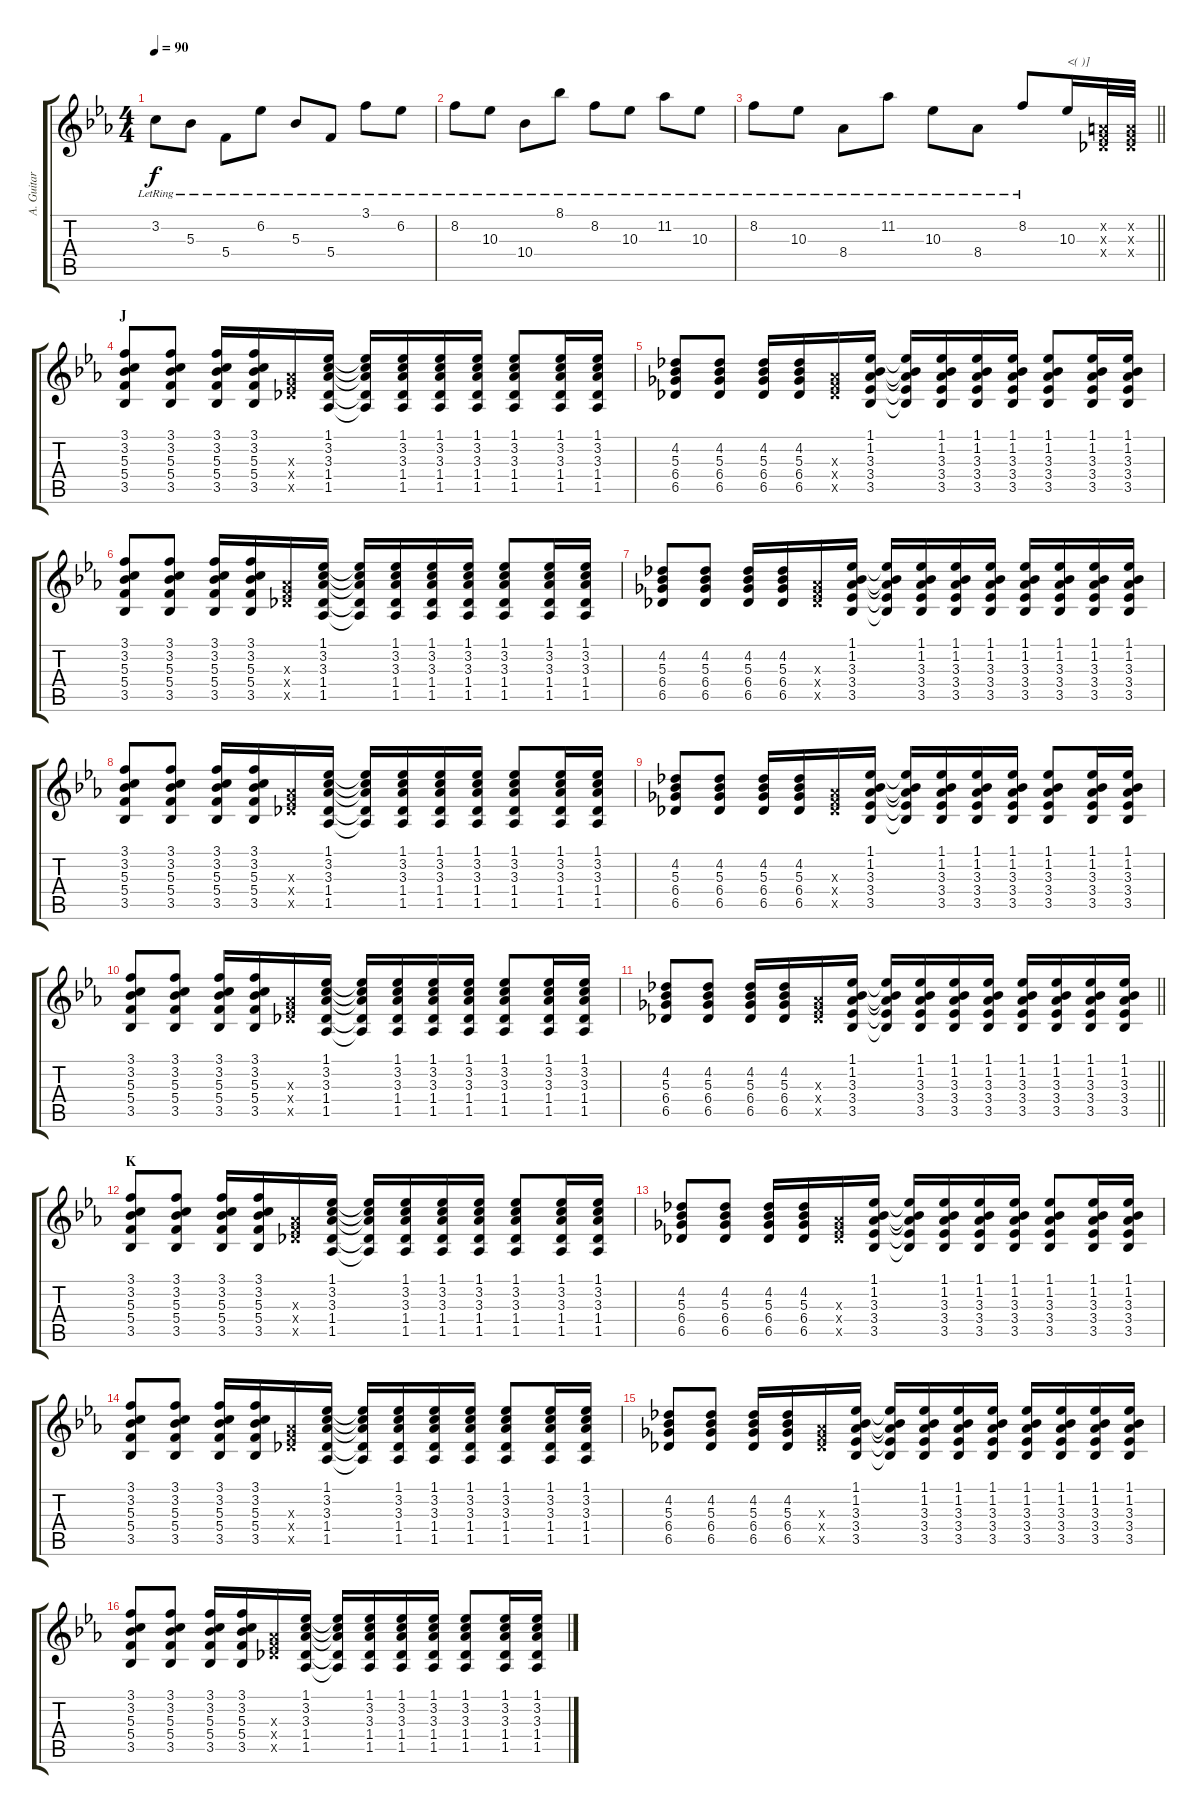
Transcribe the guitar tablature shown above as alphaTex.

\track ("A. Guitar 2 - Aoi" "A. Guitar ") {instrument acousticguitarsteel}
\staff {score tabs}
\tuning (D4 A3 F3 C3 G2 D2) {hide}
\ts (4 4)
\tempo 90
\clef g2
\ks eb
3.2{lr}.8{dy f} 5.3{lr}.8 5.4{lr}.8 6.2{lr}.8 5.3{lr}.8 5.4{lr}.8 3.1{lr}.8 6.2{lr}.8 |
8.2{lr}.8 10.3{lr}.8 10.4{lr}.8 8.1{lr}.8 8.2{lr}.8 10.3{lr}.8 11.2{lr}.8 10.3{lr}.8 |
\barLineRight lightlight
8.2{lr}.8 10.3{lr}.8 8.4{lr}.8 11.2{lr}.8 10.3{lr}.8 8.4{lr}.8 8.2{lr}.8 10.3.16{txt "<( )]"} (0.2{x} 0.3{x} 1.4{x}).32 (0.2{x} 0.3{x} 1.4{x}).32 |
\section ("" "J")
(3.1 3.2 5.3 5.4 3.5).8{volume 9} (3.1 3.2 5.3 5.4 3.5).8 (3.1 3.2 5.3 5.4 3.5).16 (3.1 3.2 5.3 5.4 3.5).16 (3.3{x} 5.4{x} 6.5{x}).16 (1.1 3.2 3.3 1.4 1.5).16 (1.1{t} 3.2{t} 3.3{t} 1.4{t} 1.5{t}).16 (1.1 3.2 3.3 1.4 1.5).16 (1.1 3.2 3.3 1.4 1.5).16 (1.1 3.2 3.3 1.4 1.5).16 (1.1 3.2 3.3 1.4 1.5).8 (1.1 3.2 3.3 1.4 1.5).16 (1.1 3.2 3.3 1.4 1.5).16 |
(4.2 5.3 6.4 6.5).8 (4.2 5.3 6.4 6.5).8 (4.2 5.3 6.4 6.5).16 (4.2 5.3 6.4 6.5).16 (3.3{x} 5.4{x} 6.5{x}).16 (1.1 1.2 3.3 3.4 3.5).16 (1.1{t} 1.2{t} 3.3{t} 3.4{t} 3.5{t}).16 (1.1 1.2 3.3 3.4 3.5).16 (1.1 1.2 3.3 3.4 3.5).16 (1.1 1.2 3.3 3.4 3.5).16 (1.1 1.2 3.3 3.4 3.5).8 (1.1 1.2 3.3 3.4 3.5).16 (1.1 1.2 3.3 3.4 3.5).16 |
(3.1 3.2 5.3 5.4 3.5).8 (3.1 3.2 5.3 5.4 3.5).8 (3.1 3.2 5.3 5.4 3.5).16 (3.1 3.2 5.3 5.4 3.5).16 (3.3{x} 5.4{x} 6.5{x}).16 (1.1 3.2 3.3 1.4 1.5).16 (1.1{t} 3.2{t} 3.3{t} 1.4{t} 1.5{t}).16 (1.1 3.2 3.3 1.4 1.5).16 (1.1 3.2 3.3 1.4 1.5).16 (1.1 3.2 3.3 1.4 1.5).16 (1.1 3.2 3.3 1.4 1.5).8 (1.1 3.2 3.3 1.4 1.5).16 (1.1 3.2 3.3 1.4 1.5).16 |
(4.2 5.3 6.4 6.5).8 (4.2 5.3 6.4 6.5).8 (4.2 5.3 6.4 6.5).16 (4.2 5.3 6.4 6.5).16 (3.3{x} 5.4{x} 6.5{x}).16 (1.1 1.2 3.3 3.4 3.5).16 (1.1{t} 1.2{t} 3.3{t} 3.4{t} 3.5{t}).16 (1.1 1.2 3.3 3.4 3.5).16 (1.1 1.2 3.3 3.4 3.5).16 (1.1 1.2 3.3 3.4 3.5).16 (1.1 1.2 3.3 3.4 3.5).16 (1.1 1.2 3.3 3.4 3.5).16 (1.1 1.2 3.3 3.4 3.5).16 (1.1 1.2 3.3 3.4 3.5).16 |
(3.1 3.2 5.3 5.4 3.5).8 (3.1 3.2 5.3 5.4 3.5).8 (3.1 3.2 5.3 5.4 3.5).16 (3.1 3.2 5.3 5.4 3.5).16 (3.3{x} 5.4{x} 6.5{x}).16 (1.1 3.2 3.3 1.4 1.5).16 (1.1{t} 3.2{t} 3.3{t} 1.4{t} 1.5{t}).16 (1.1 3.2 3.3 1.4 1.5).16 (1.1 3.2 3.3 1.4 1.5).16 (1.1 3.2 3.3 1.4 1.5).16 (1.1 3.2 3.3 1.4 1.5).8 (1.1 3.2 3.3 1.4 1.5).16 (1.1 3.2 3.3 1.4 1.5).16 |
(4.2 5.3 6.4 6.5).8 (4.2 5.3 6.4 6.5).8 (4.2 5.3 6.4 6.5).16 (4.2 5.3 6.4 6.5).16 (3.3{x} 5.4{x} 6.5{x}).16 (1.1 1.2 3.3 3.4 3.5).16 (1.1{t} 1.2{t} 3.3{t} 3.4{t} 3.5{t}).16 (1.1 1.2 3.3 3.4 3.5).16 (1.1 1.2 3.3 3.4 3.5).16 (1.1 1.2 3.3 3.4 3.5).16 (1.1 1.2 3.3 3.4 3.5).8 (1.1 1.2 3.3 3.4 3.5).16 (1.1 1.2 3.3 3.4 3.5).16 |
(3.1 3.2 5.3 5.4 3.5).8 (3.1 3.2 5.3 5.4 3.5).8 (3.1 3.2 5.3 5.4 3.5).16 (3.1 3.2 5.3 5.4 3.5).16 (3.3{x} 5.4{x} 6.5{x}).16 (1.1 3.2 3.3 1.4 1.5).16 (1.1{t} 3.2{t} 3.3{t} 1.4{t} 1.5{t}).16 (1.1 3.2 3.3 1.4 1.5).16 (1.1 3.2 3.3 1.4 1.5).16 (1.1 3.2 3.3 1.4 1.5).16 (1.1 3.2 3.3 1.4 1.5).8 (1.1 3.2 3.3 1.4 1.5).16 (1.1 3.2 3.3 1.4 1.5).16 |
\barLineRight lightlight
(4.2 5.3 6.4 6.5).8 (4.2 5.3 6.4 6.5).8 (4.2 5.3 6.4 6.5).16 (4.2 5.3 6.4 6.5).16 (3.3{x} 5.4{x} 6.5{x}).16 (1.1 1.2 3.3 3.4 3.5).16 (1.1{t} 1.2{t} 3.3{t} 3.4{t} 3.5{t}).16 (1.1 1.2 3.3 3.4 3.5).16 (1.1 1.2 3.3 3.4 3.5).16 (1.1 1.2 3.3 3.4 3.5).16 (1.1 1.2 3.3 3.4 3.5).16 (1.1 1.2 3.3 3.4 3.5).16 (1.1 1.2 3.3 3.4 3.5).16 (1.1 1.2 3.3 3.4 3.5).16 |
\section ("" "K")
(3.1 3.2 5.3 5.4 3.5).8 (3.1 3.2 5.3 5.4 3.5).8 (3.1 3.2 5.3 5.4 3.5).16 (3.1 3.2 5.3 5.4 3.5).16 (3.3{x} 5.4{x} 6.5{x}).16 (1.1 3.2 3.3 1.4 1.5).16 (1.1{t} 3.2{t} 3.3{t} 1.4{t} 1.5{t}).16 (1.1 3.2 3.3 1.4 1.5).16 (1.1 3.2 3.3 1.4 1.5).16 (1.1 3.2 3.3 1.4 1.5).16 (1.1 3.2 3.3 1.4 1.5).8 (1.1 3.2 3.3 1.4 1.5).16 (1.1 3.2 3.3 1.4 1.5).16 |
(4.2 5.3 6.4 6.5).8 (4.2 5.3 6.4 6.5).8 (4.2 5.3 6.4 6.5).16 (4.2 5.3 6.4 6.5).16 (3.3{x} 5.4{x} 6.5{x}).16 (1.1 1.2 3.3 3.4 3.5).16 (1.1{t} 1.2{t} 3.3{t} 3.4{t} 3.5{t}).16 (1.1 1.2 3.3 3.4 3.5).16 (1.1 1.2 3.3 3.4 3.5).16 (1.1 1.2 3.3 3.4 3.5).16 (1.1 1.2 3.3 3.4 3.5).8 (1.1 1.2 3.3 3.4 3.5).16 (1.1 1.2 3.3 3.4 3.5).16 |
(3.1 3.2 5.3 5.4 3.5).8 (3.1 3.2 5.3 5.4 3.5).8 (3.1 3.2 5.3 5.4 3.5).16 (3.1 3.2 5.3 5.4 3.5).16 (3.3{x} 5.4{x} 6.5{x}).16 (1.1 3.2 3.3 1.4 1.5).16 (1.1{t} 3.2{t} 3.3{t} 1.4{t} 1.5{t}).16 (1.1 3.2 3.3 1.4 1.5).16 (1.1 3.2 3.3 1.4 1.5).16 (1.1 3.2 3.3 1.4 1.5).16 (1.1 3.2 3.3 1.4 1.5).8 (1.1 3.2 3.3 1.4 1.5).16 (1.1 3.2 3.3 1.4 1.5).16 |
(4.2 5.3 6.4 6.5).8 (4.2 5.3 6.4 6.5).8 (4.2 5.3 6.4 6.5).16 (4.2 5.3 6.4 6.5).16 (3.3{x} 5.4{x} 6.5{x}).16 (1.1 1.2 3.3 3.4 3.5).16 (1.1{t} 1.2{t} 3.3{t} 3.4{t} 3.5{t}).16 (1.1 1.2 3.3 3.4 3.5).16 (1.1 1.2 3.3 3.4 3.5).16 (1.1 1.2 3.3 3.4 3.5).16 (1.1 1.2 3.3 3.4 3.5).16 (1.1 1.2 3.3 3.4 3.5).16 (1.1 1.2 3.3 3.4 3.5).16 (1.1 1.2 3.3 3.4 3.5).16 |
(3.1 3.2 5.3 5.4 3.5).8 (3.1 3.2 5.3 5.4 3.5).8 (3.1 3.2 5.3 5.4 3.5).16 (3.1 3.2 5.3 5.4 3.5).16 (3.3{x} 5.4{x} 6.5{x}).16 (1.1 3.2 3.3 1.4 1.5).16 (1.1{t} 3.2{t} 3.3{t} 1.4{t} 1.5{t}).16 (1.1 3.2 3.3 1.4 1.5).16 (1.1 3.2 3.3 1.4 1.5).16 (1.1 3.2 3.3 1.4 1.5).16 (1.1 3.2 3.3 1.4 1.5).8 (1.1 3.2 3.3 1.4 1.5).16 (1.1 3.2 3.3 1.4 1.5).16
